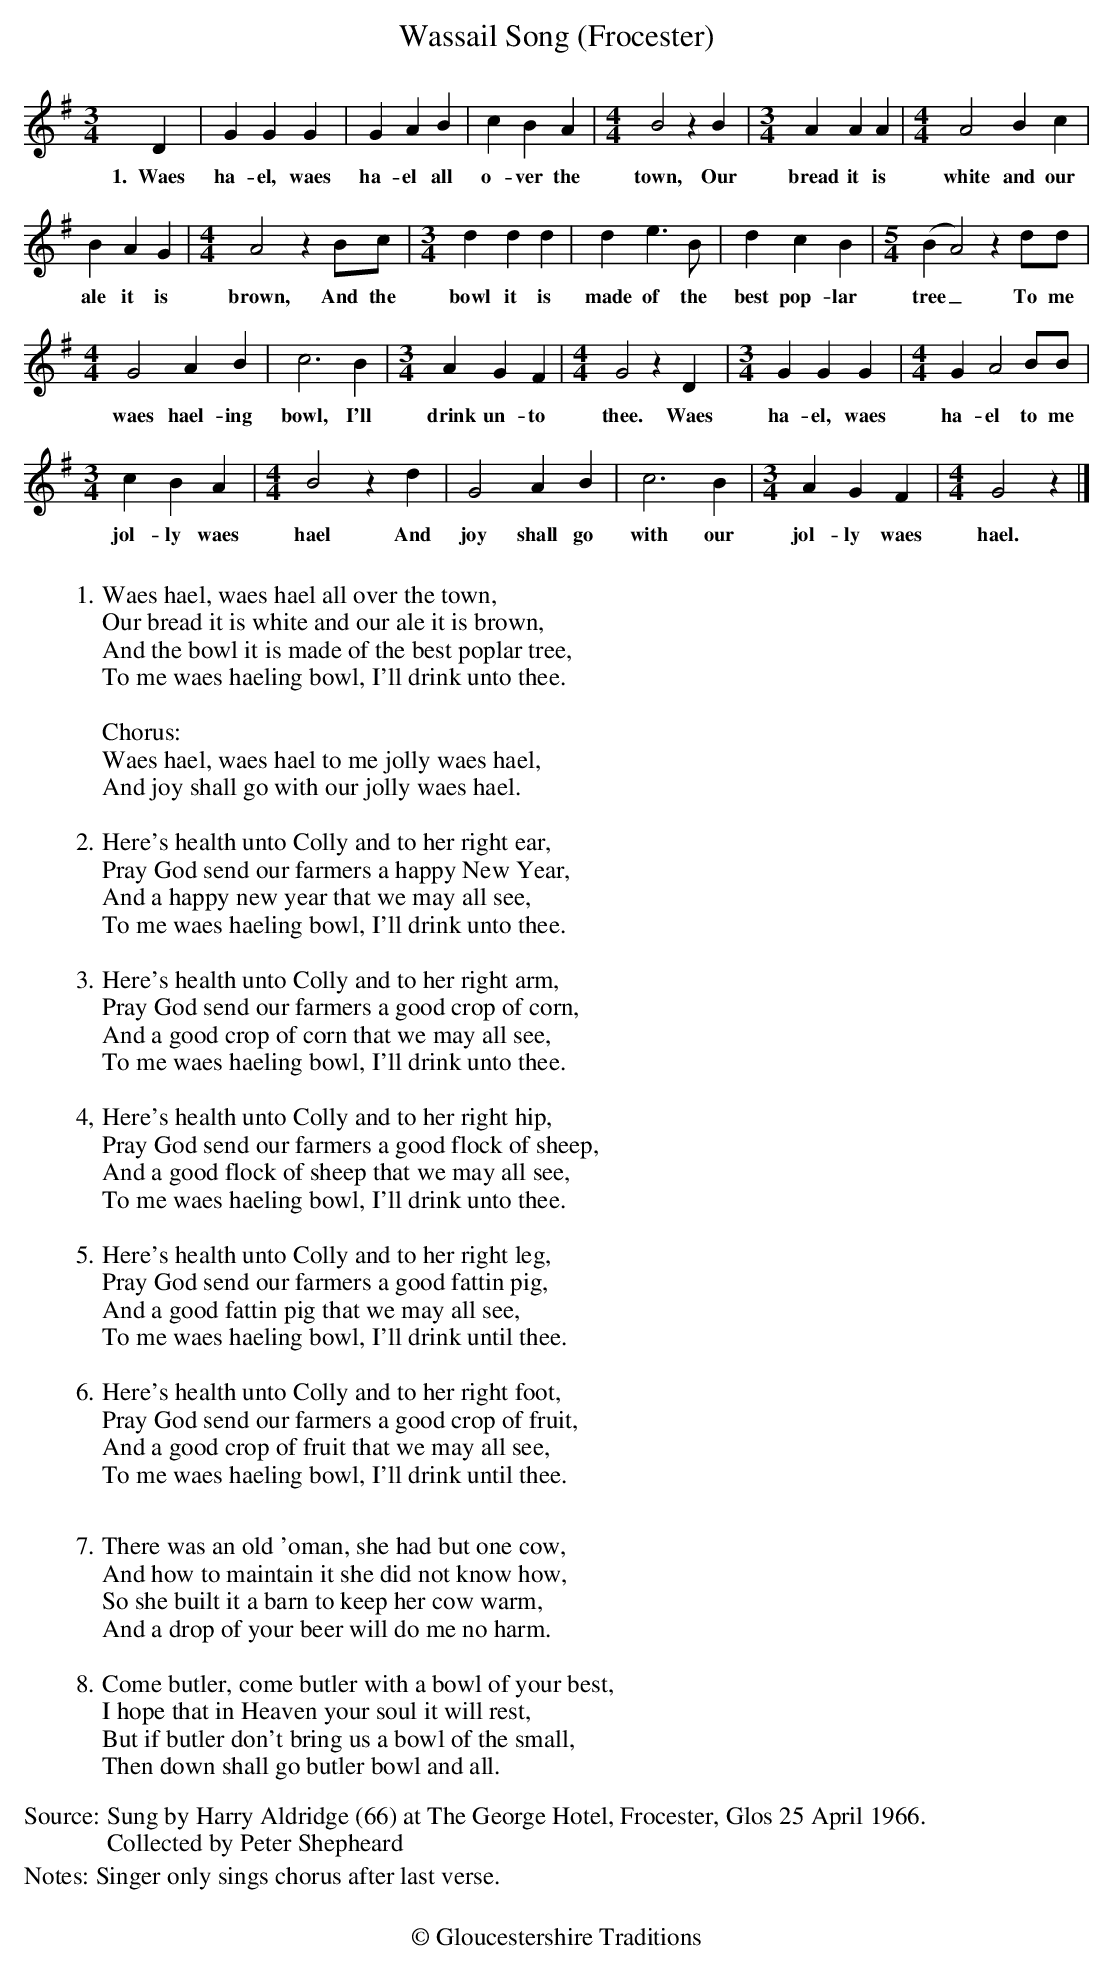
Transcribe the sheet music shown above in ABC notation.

X:1
T:Wassail Song (Frocester)
M:3/4
L:1/8
K:Gmaj
D2 | G2 G2 G2 | G2 A2 B2 | c2 B2 A2 | [M:4/4] B4 z2 B2 |[M:3/4]A2 A2 A2 |[M:4/4]A4 B2 c2|
w:1.~~Waes ha-el, waes ha-el all o-ver the town, Our bread it is white and our
B2 A2 G2 | [M:4/4] A4 z2 Bc | [M:3/4]d2 d2 d2 | d2 e2>B2 | d2 c2 B2 | [M:5/4](B2 A4)z2 dd |
w:ale it is brown, And the bowl it is made of the best pop-lar tree_ To me
[M:4/4] G4 A2 B2 | c6 B2 | [M:3/4] A2 G2 F2 | [M:4/4] G4  z2 D2 |[M:3/4]G2 G2 G2 | [M:4/4] G2 A4 BB |
w:waes hael-ing bowl, I'll drink un-to thee. Waes ha-el, waes ha-el to me
[M:3/4]c2 B2 A2 | [M:4/4] B4 z2 d2 |G4 A2 B2| c6 B2 | [M:3/4]A2 G2 F2 |[M:4/4] G4 z2|]
w: jol-ly waes hael And joy shall go with our jol-ly waes hael.
W:
W:1.Waes hael, waes hael all over the town,
W:Our bread it is white and our ale it is brown,
W:And the bowl it is made of the best poplar tree,
W:To me waes haeling bowl, I'll drink unto thee.
W:
W:Chorus:
W:Waes hael, waes hael to me jolly waes hael,
W:And joy shall go with our jolly waes hael.
W:
W:2.Here's health unto Colly and to her right ear,
W:Pray God send our farmers a happy New Year,
W:And a happy new year that we may all see,
W:To me waes haeling bowl, I'll drink unto thee.
W:
W:3. Here's health unto Colly and to her right arm,
W:Pray God send our farmers a good crop of corn,
W:And a good crop of corn that we may all see,
W:To me waes haeling bowl, I'll drink unto thee.
W:
W:4, Here's health unto Colly and to her right hip,
W:Pray God send our farmers a good flock of sheep,
W:And a good flock of sheep that we may all see,
W:To me waes haeling bowl, I'll drink unto thee.
W:
W: 5.Here's health unto Colly and to her right leg,
W:Pray God send our farmers a good fattin pig,
W:And a good fattin pig that we may all see,
W:To me waes haeling bowl, I'll drink until thee.
W:
W: 6.Here's health unto Colly and to her right foot,
W:Pray God send our farmers a good crop of fruit,
W:And a good crop of fruit that we may all see,
W:To me waes haeling bowl, I'll drink until thee.
W:
W:7.There was an old 'oman, she had but one cow,
W:And how to maintain it she did not know how,
W:So she built it a barn to keep her cow warm,
W:And a drop of your beer will do me no harm.
W:
W: 8.Come butler, come butler with a bowl of your best,
W:I hope that in Heaven your soul it will rest,
W:But if butler don't bring us a bowl of the small,
W:Then down shall go butler bowl and all.
W:
